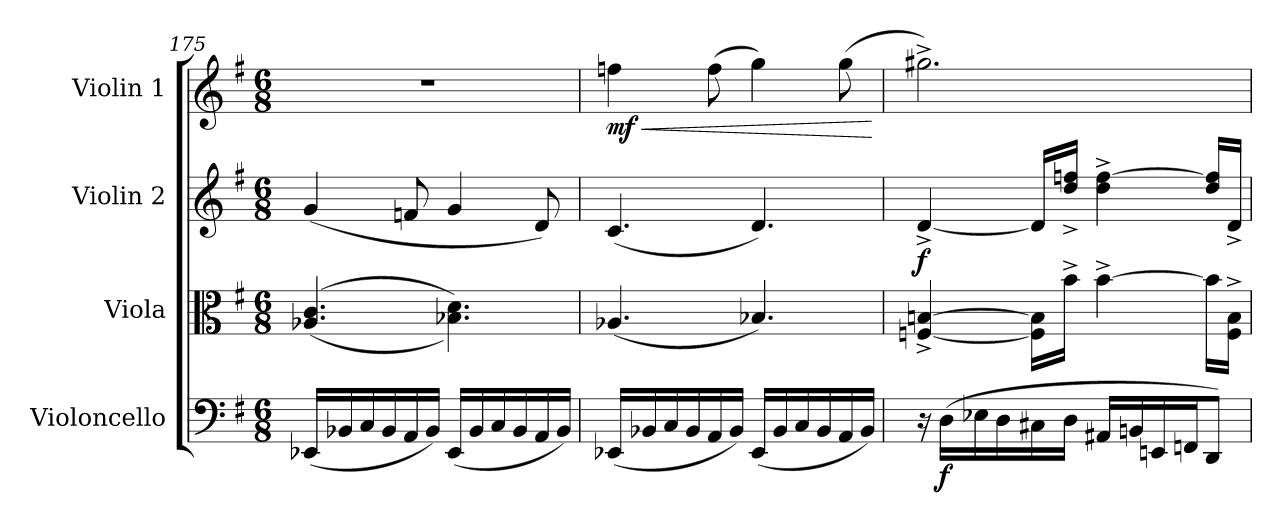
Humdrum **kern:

**kern	**dynam	**kern	**kern	**dynam	**kern	**dynam
*part4	*part4	*part3	*part2	*part2	*part1	*part1
*staff4	*staff4	*staff3	*staff2	*staff2	*staff1	*staff1
*I"Violoncello	*	*I"Viola	*I"Violin 2	*	*I"Violin 1	*
*I'Vc	*	*I'Vla	*I'Vln	*	*I'Vln	*
*clefF4	*	*clefC3	*clefG2	*	*clefG2	*
*k[f#]	*	*k[f#]	*k[f#]	*	*k[f#]	*
*M6/8	*	*M6/8	*M6/8	*	*M6/8	*
=175	=175	=175	=175	=175	=175	=175
(16EE-X/LL	.	(<(4.A-X/ 4.c/	(4g/	.	2.r	.
16BB-X/	.	.	.	.	.	.
16C/	.	.	.	.	.	.
16BB-/	.	.	.	.	.	.
16AA/	.	.	8fn/	.	.	.
16BB-/JJ)	.	.	.	.	.	.
(16EE-/LL	.	4.B-X\ 4.d\))	4g/	.	.	.
16BB-/	.	.	.	.	.	.
16C/	.	.	.	.	.	.
16BB-/	.	.	.	.	.	.
16AA/	.	.	8d/)	.	.	.
16BB-/JJ)	.	.	.	.	.	.
!!LO:LB:g=z
=176	=176	=176	=176	=176	=176	=176
!	!	!	!	!	!	!LO:HP:b
!	!	!	!	!	!	!LO:DY:n=1:b
(16EE-X/LL	.	(4.A-X/	(4.c/	.	4ffn\	< mf
16BB-X/	.	.	.	.	.	.
16C/	.	.	.	.	.	.
16BB-/	.	.	.	.	.	.
16AA/	.	.	.	.	(8ff\	.
16BB-/JJ)	.	.	.	.	.	.
(16EE-/LL	.	4.B-X/)	4.d/)	.	4gg\)	.
16BB-/	.	.	.	.	.	.
16C/	.	.	.	.	.	.
16BB-/	.	.	.	.	.	.
16AA/	.	.	.	.	(8gg\	.
16BB-/JJ)	.	.	.	.	.	.
.	.	.	.	.	.	[
=177	=177	=177	=177	=177	=177	=177
!	!	!	!	!LO:DY:b	!	!
16r	.	[4Fn/^ [4Bn/^	[4d^/	f	2.gg#X^\)	.
!	!LO:DY:b	!	!	!	!	!
(16D\LL	f	.	.	.	.	.
16E-X\	.	.	.	.	.	.
16D\	.	.	.	.	.	.
16C#X\	.	16F\] 16B\]LL	16d/LL]	.	.	.
16D\JJ	.	16b^\JJ	16dd/^ 16ffn/^JJ	.	.	.
16AA#X/LL	.	[4b^\	4dd\^ [4ff\^	.	.	.
16BBn/	.	.	.	.	.	.
16EEn/	.	.	.	.	.	.
16FFn/J	.	.	.	.	.	.
8DD/J)	.	16b\LL]	16dd/ 16ff/]LL	.	.	.
.	.	16F\^ 16B\^JJ	16d^/JJ	.	.	.
=	=	=	=	=	=	=
*-	*-	*-	*-	*-	*-	*-
